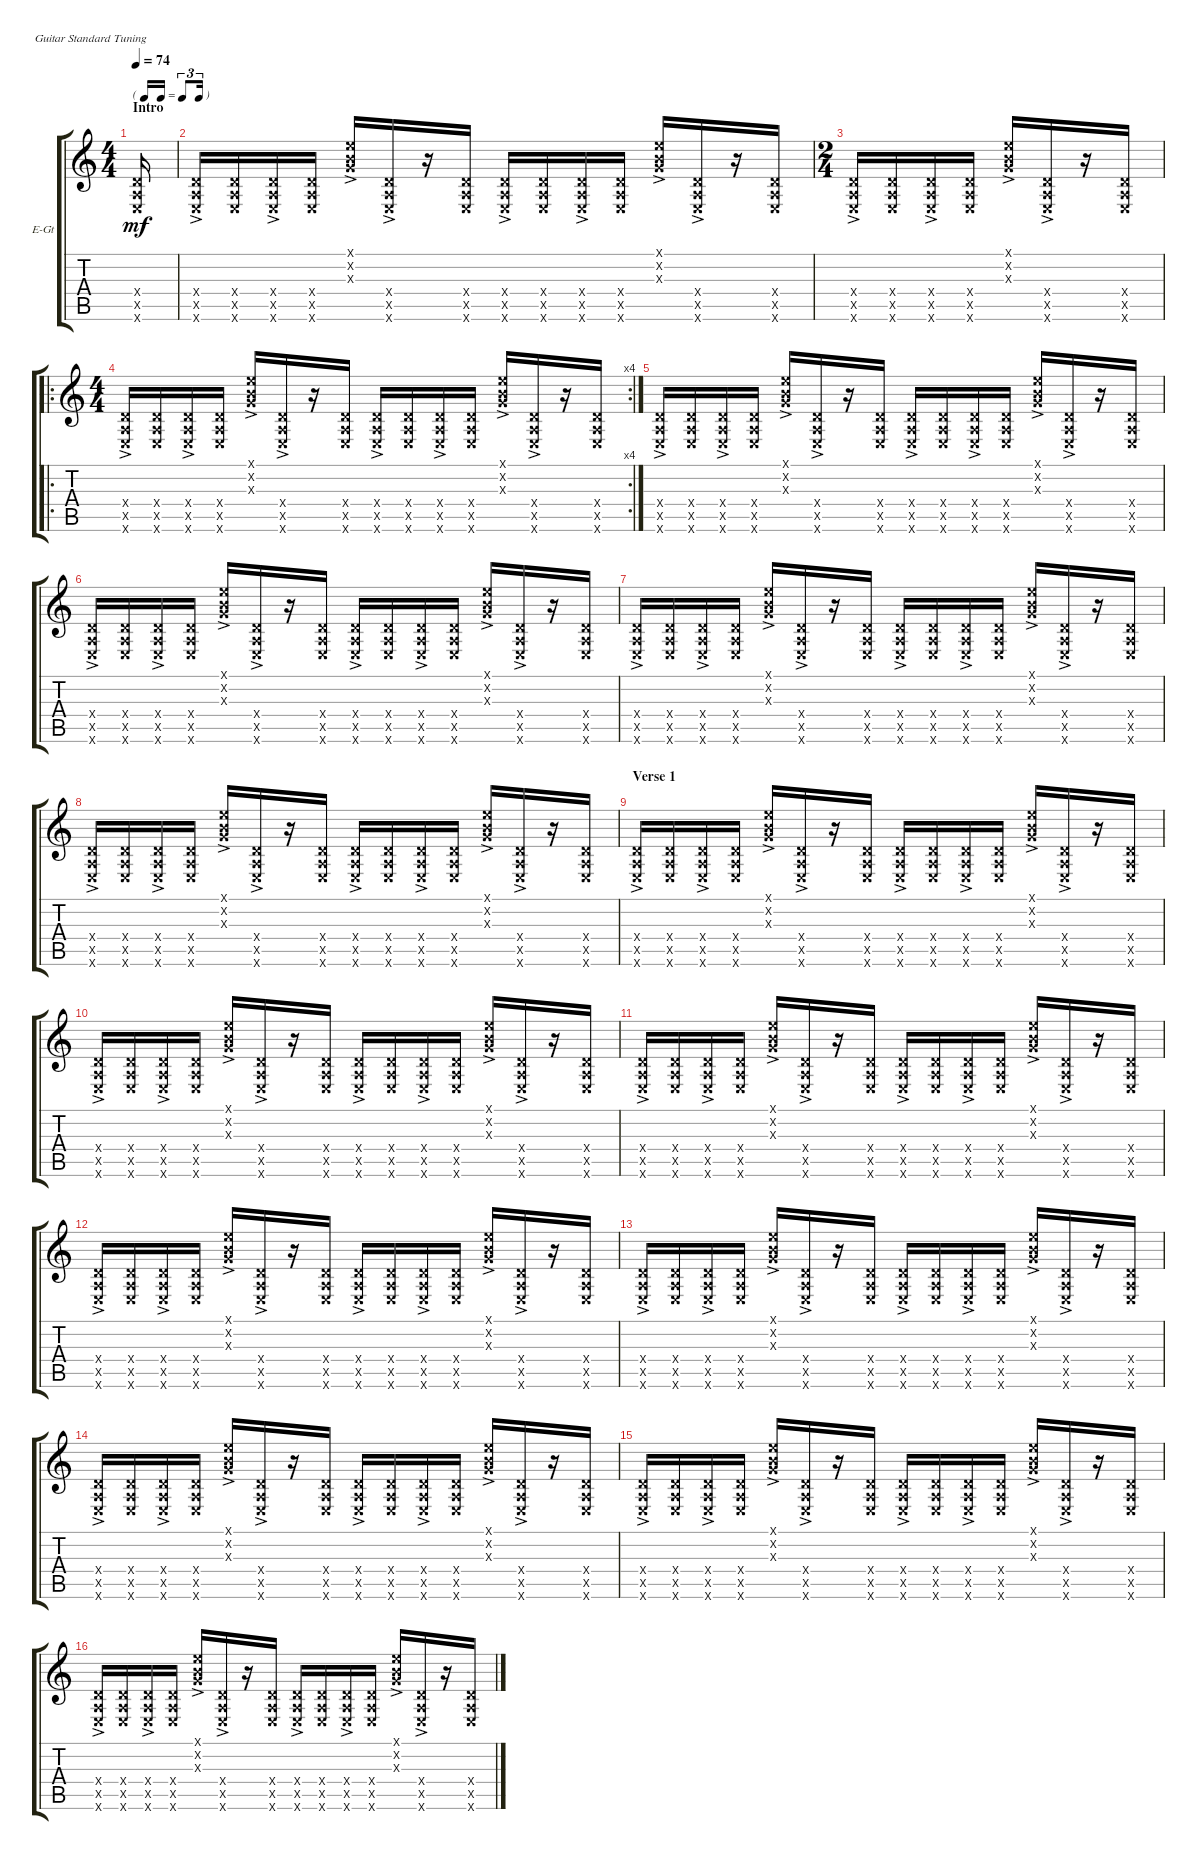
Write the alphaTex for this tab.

\defaultSystemsLayout 4
\bracketExtendMode groupsimilarinstruments
\firstSystemTrackNameOrientation horizontal
\otherSystemsTrackNameOrientation horizontal
\track ("Guitar 3 (ghost notes, clean)" "E-Gt") {instrument electricguitarclean}
\staff {score tabs}
\tuning (E4 B3 G3 D3 A2 E2)
\ts (4 4)
\tf triplet16th
\section ("" "Intro")
\ac
\tempo 74
\clef g2
\scale
0.395904
\ks c
(0.6{x} 0.5{x} 0.4{x}).16{dy mf instrument electricguitarclean} |
\scale
0.208191 (0.6{ac x} 0.5{x} 0.4{x}).16 (0.6{x} 0.5{x} 0.4{x}).16 (0.6{ac x} 0.5{x} 0.4{x}).16 (0.6{x} 0.5{x} 0.4{x}).16 (0.3{ac x} 0.2{x} 0.1{x}).16 (0.6{ac x} 0.5{x} 0.4{x}).16 r.16 (0.6{x} 0.5{x} 0.4{x}).16 (0.6{ac x} 0.5{x} 0.4{x}).16 (0.6{x} 0.5{x} 0.4{x}).16 (0.6{ac x} 0.5{x} 0.4{x}).16 (0.6{x} 0.5{x} 0.4{x}).16 (0.3{ac x} 0.2{x} 0.1{x}).16 (0.6{ac x} 0.5{x} 0.4{x}).16 r.16 (0.6{x} 0.5{x} 0.4{x}).16 |
\ts (2 4)
\scale
0.395904 (0.6{ac x} 0.5{x} 0.4{x}).16 (0.6{x} 0.5{x} 0.4{x}).16 (0.6{ac x} 0.5{x} 0.4{x}).16 (0.6{x} 0.5{x} 0.4{x}).16 (0.3{ac x} 0.2{x} 0.1{x}).16 (0.6{ac x} 0.5{x} 0.4{x}).16 r.16 (0.6{x} 0.5{x} 0.4{x}).16 |
\ro
\rc 4
\ts (4 4)
\scale
0.523438 (0.6{ac x} 0.5{x} 0.4{x}).16 (0.6{x} 0.5{x} 0.4{x}).16 (0.6{ac x} 0.5{x} 0.4{x}).16 (0.6{x} 0.5{x} 0.4{x}).16 (0.3{ac x} 0.2{x} 0.1{x}).16 (0.6{ac x} 0.5{x} 0.4{x}).16 r.16 (0.6{x} 0.5{x} 0.4{x}).16 (0.6{ac x} 0.5{x} 0.4{x}).16 (0.6{x} 0.5{x} 0.4{x}).16 (0.6{ac x} 0.5{x} 0.4{x}).16 (0.6{x} 0.5{x} 0.4{x}).16 (0.3{ac x} 0.2{x} 0.1{x}).16 (0.6{ac x} 0.5{x} 0.4{x}).16 r.16 (0.6{x} 0.5{x} 0.4{x}).16 |
\scale
0.238281 (0.6{ac x} 0.5{x} 0.4{x}).16 (0.6{x} 0.5{x} 0.4{x}).16 (0.6{ac x} 0.5{x} 0.4{x}).16 (0.6{x} 0.5{x} 0.4{x}).16 (0.3{ac x} 0.2{x} 0.1{x}).16 (0.6{ac x} 0.5{x} 0.4{x}).16 r.16 (0.6{x} 0.5{x} 0.4{x}).16 (0.6{ac x} 0.5{x} 0.4{x}).16 (0.6{x} 0.5{x} 0.4{x}).16 (0.6{ac x} 0.5{x} 0.4{x}).16 (0.6{x} 0.5{x} 0.4{x}).16 (0.3{ac x} 0.2{x} 0.1{x}).16 (0.6{ac x} 0.5{x} 0.4{x}).16 r.16 (0.6{x} 0.5{x} 0.4{x}).16 |
\scale
0.238281 (0.6{ac x} 0.5{x} 0.4{x}).16 (0.6{x} 0.5{x} 0.4{x}).16 (0.6{ac x} 0.5{x} 0.4{x}).16 (0.6{x} 0.5{x} 0.4{x}).16 (0.3{ac x} 0.2{x} 0.1{x}).16 (0.6{ac x} 0.5{x} 0.4{x}).16 r.16 (0.6{x} 0.5{x} 0.4{x}).16 (0.6{ac x} 0.5{x} 0.4{x}).16 (0.6{x} 0.5{x} 0.4{x}).16 (0.6{ac x} 0.5{x} 0.4{x}).16 (0.6{x} 0.5{x} 0.4{x}).16 (0.3{ac x} 0.2{x} 0.1{x}).16 (0.6{ac x} 0.5{x} 0.4{x}).16 r.16 (0.6{x} 0.5{x} 0.4{x}).16 |
\scale
0.312821 (0.6{ac x} 0.5{x} 0.4{x}).16 (0.6{x} 0.5{x} 0.4{x}).16 (0.6{ac x} 0.5{x} 0.4{x}).16 (0.6{x} 0.5{x} 0.4{x}).16 (0.3{ac x} 0.2{x} 0.1{x}).16 (0.6{ac x} 0.5{x} 0.4{x}).16 r.16 (0.6{x} 0.5{x} 0.4{x}).16 (0.6{ac x} 0.5{x} 0.4{x}).16 (0.6{x} 0.5{x} 0.4{x}).16 (0.6{ac x} 0.5{x} 0.4{x}).16 (0.6{x} 0.5{x} 0.4{x}).16 (0.3{ac x} 0.2{x} 0.1{x}).16 (0.6{ac x} 0.5{x} 0.4{x}).16 r.16 (0.6{x} 0.5{x} 0.4{x}).16 |
\scale
0.312821 (0.6{ac x} 0.5{x} 0.4{x}).16 (0.6{x} 0.5{x} 0.4{x}).16 (0.6{ac x} 0.5{x} 0.4{x}).16 (0.6{x} 0.5{x} 0.4{x}).16 (0.3{ac x} 0.2{x} 0.1{x}).16 (0.6{ac x} 0.5{x} 0.4{x}).16 r.16 (0.6{x} 0.5{x} 0.4{x}).16 (0.6{ac x} 0.5{x} 0.4{x}).16 (0.6{x} 0.5{x} 0.4{x}).16 (0.6{ac x} 0.5{x} 0.4{x}).16 (0.6{x} 0.5{x} 0.4{x}).16 (0.3{ac x} 0.2{x} 0.1{x}).16 (0.6{ac x} 0.5{x} 0.4{x}).16 r.16 (0.6{x} 0.5{x} 0.4{x}).16 |
\section ("" "Verse 1")
\scale
0.374359 (0.6{ac x} 0.5{x} 0.4{x}).16 (0.6{x} 0.5{x} 0.4{x}).16 (0.6{ac x} 0.5{x} 0.4{x}).16 (0.6{x} 0.5{x} 0.4{x}).16 (0.3{ac x} 0.2{x} 0.1{x}).16 (0.6{ac x} 0.5{x} 0.4{x}).16 r.16 (0.6{x} 0.5{x} 0.4{x}).16 (0.6{ac x} 0.5{x} 0.4{x}).16 (0.6{x} 0.5{x} 0.4{x}).16 (0.6{ac x} 0.5{x} 0.4{x}).16 (0.6{x} 0.5{x} 0.4{x}).16 (0.3{ac x} 0.2{x} 0.1{x}).16 (0.6{ac x} 0.5{x} 0.4{x}).16 r.16 (0.6{x} 0.5{x} 0.4{x}).16 |
\scale
0.333333 (0.6{ac x} 0.5{x} 0.4{x}).16 (0.6{x} 0.5{x} 0.4{x}).16 (0.6{ac x} 0.5{x} 0.4{x}).16 (0.6{x} 0.5{x} 0.4{x}).16 (0.3{ac x} 0.2{x} 0.1{x}).16 (0.6{ac x} 0.5{x} 0.4{x}).16 r.16 (0.6{x} 0.5{x} 0.4{x}).16 (0.6{ac x} 0.5{x} 0.4{x}).16 (0.6{x} 0.5{x} 0.4{x}).16 (0.6{ac x} 0.5{x} 0.4{x}).16 (0.6{x} 0.5{x} 0.4{x}).16 (0.3{ac x} 0.2{x} 0.1{x}).16 (0.6{ac x} 0.5{x} 0.4{x}).16 r.16 (0.6{x} 0.5{x} 0.4{x}).16 |
\scale
0.333333 (0.6{ac x} 0.5{x} 0.4{x}).16 (0.6{x} 0.5{x} 0.4{x}).16 (0.6{ac x} 0.5{x} 0.4{x}).16 (0.6{x} 0.5{x} 0.4{x}).16 (0.3{ac x} 0.2{x} 0.1{x}).16 (0.6{ac x} 0.5{x} 0.4{x}).16 r.16 (0.6{x} 0.5{x} 0.4{x}).16 (0.6{ac x} 0.5{x} 0.4{x}).16 (0.6{x} 0.5{x} 0.4{x}).16 (0.6{ac x} 0.5{x} 0.4{x}).16 (0.6{x} 0.5{x} 0.4{x}).16 (0.3{ac x} 0.2{x} 0.1{x}).16 (0.6{ac x} 0.5{x} 0.4{x}).16 r.16 (0.6{x} 0.5{x} 0.4{x}).16 |
\scale
0.333333 (0.6{ac x} 0.5{x} 0.4{x}).16 (0.6{x} 0.5{x} 0.4{x}).16 (0.6{ac x} 0.5{x} 0.4{x}).16 (0.6{x} 0.5{x} 0.4{x}).16 (0.3{ac x} 0.2{x} 0.1{x}).16 (0.6{ac x} 0.5{x} 0.4{x}).16 r.16 (0.6{x} 0.5{x} 0.4{x}).16 (0.6{ac x} 0.5{x} 0.4{x}).16 (0.6{x} 0.5{x} 0.4{x}).16 (0.6{ac x} 0.5{x} 0.4{x}).16 (0.6{x} 0.5{x} 0.4{x}).16 (0.3{ac x} 0.2{x} 0.1{x}).16 (0.6{ac x} 0.5{x} 0.4{x}).16 r.16 (0.6{x} 0.5{x} 0.4{x}).16 |
\scale
0.333333 (0.6{ac x} 0.5{x} 0.4{x}).16 (0.6{x} 0.5{x} 0.4{x}).16 (0.6{ac x} 0.5{x} 0.4{x}).16 (0.6{x} 0.5{x} 0.4{x}).16 (0.3{ac x} 0.2{x} 0.1{x}).16 (0.6{ac x} 0.5{x} 0.4{x}).16 r.16 (0.6{x} 0.5{x} 0.4{x}).16 (0.6{ac x} 0.5{x} 0.4{x}).16 (0.6{x} 0.5{x} 0.4{x}).16 (0.6{ac x} 0.5{x} 0.4{x}).16 (0.6{x} 0.5{x} 0.4{x}).16 (0.3{ac x} 0.2{x} 0.1{x}).16 (0.6{ac x} 0.5{x} 0.4{x}).16 r.16 (0.6{x} 0.5{x} 0.4{x}).16 |
\scale
0.333333 (0.6{ac x} 0.5{x} 0.4{x}).16 (0.6{x} 0.5{x} 0.4{x}).16 (0.6{ac x} 0.5{x} 0.4{x}).16 (0.6{x} 0.5{x} 0.4{x}).16 (0.3{ac x} 0.2{x} 0.1{x}).16 (0.6{ac x} 0.5{x} 0.4{x}).16 r.16 (0.6{x} 0.5{x} 0.4{x}).16 (0.6{ac x} 0.5{x} 0.4{x}).16 (0.6{x} 0.5{x} 0.4{x}).16 (0.6{ac x} 0.5{x} 0.4{x}).16 (0.6{x} 0.5{x} 0.4{x}).16 (0.3{ac x} 0.2{x} 0.1{x}).16 (0.6{ac x} 0.5{x} 0.4{x}).16 r.16 (0.6{x} 0.5{x} 0.4{x}).16 |
\scale
0.333333 (0.6{ac x} 0.5{x} 0.4{x}).16 (0.6{x} 0.5{x} 0.4{x}).16 (0.6{ac x} 0.5{x} 0.4{x}).16 (0.6{x} 0.5{x} 0.4{x}).16 (0.3{ac x} 0.2{x} 0.1{x}).16 (0.6{ac x} 0.5{x} 0.4{x}).16 r.16 (0.6{x} 0.5{x} 0.4{x}).16 (0.6{ac x} 0.5{x} 0.4{x}).16 (0.6{x} 0.5{x} 0.4{x}).16 (0.6{ac x} 0.5{x} 0.4{x}).16 (0.6{x} 0.5{x} 0.4{x}).16 (0.3{ac x} 0.2{x} 0.1{x}).16 (0.6{ac x} 0.5{x} 0.4{x}).16 r.16 (0.6{x} 0.5{x} 0.4{x}).16 |
\scale
0.333333 (0.6{ac x} 0.5{x} 0.4{x}).16 (0.6{x} 0.5{x} 0.4{x}).16 (0.6{ac x} 0.5{x} 0.4{x}).16 (0.6{x} 0.5{x} 0.4{x}).16 (0.3{ac x} 0.2{x} 0.1{x}).16 (0.6{ac x} 0.5{x} 0.4{x}).16 r.16 (0.6{x} 0.5{x} 0.4{x}).16 (0.6{ac x} 0.5{x} 0.4{x}).16 (0.6{x} 0.5{x} 0.4{x}).16 (0.6{ac x} 0.5{x} 0.4{x}).16 (0.6{x} 0.5{x} 0.4{x}).16 (0.3{ac x} 0.2{x} 0.1{x}).16 (0.6{ac x} 0.5{x} 0.4{x}).16 r.16 (0.6{x} 0.5{x} 0.4{x}).16
